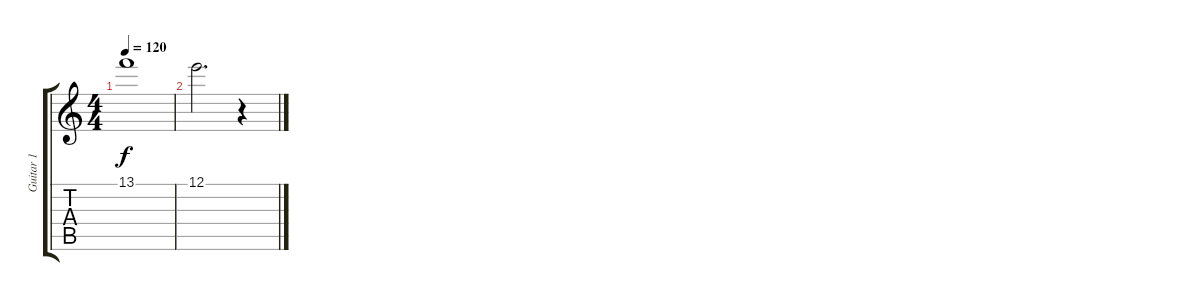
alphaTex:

\track ("Guitar 1" "Guitar 1") {instrument distortionguitar}
\staff {score tabs}
\tuning (E4 B3 G3 D3 A2 E2) {hide}
\ts (4 4)
\tempo 120
\clef g2
\ks c
13.1.1{dy f} |
12.1.2{d} r.4
